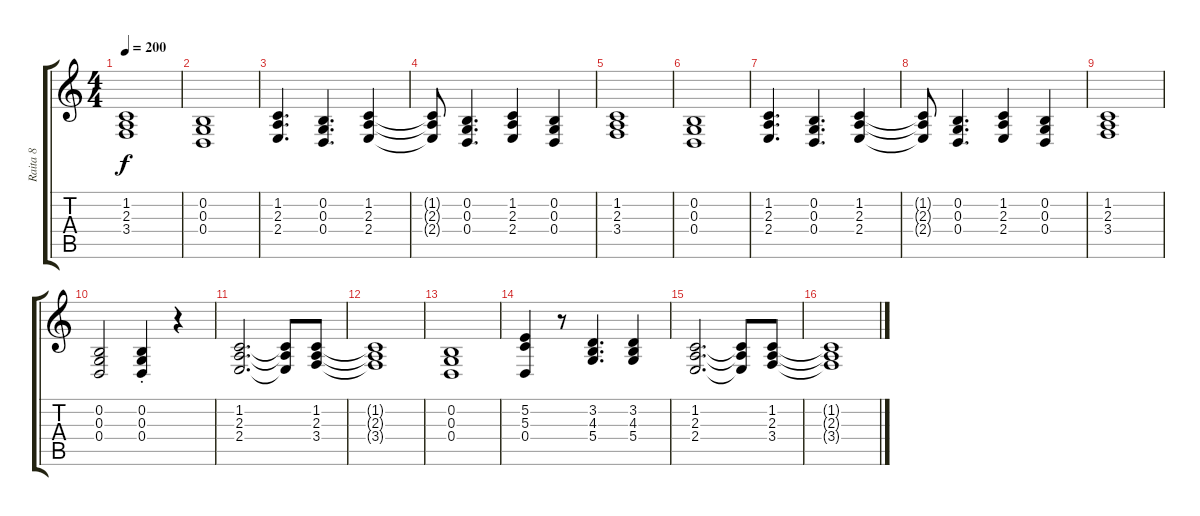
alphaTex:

\track ("Raita 8" "Raita 8") {instrument pad3polysynth}
\staff {score tabs}
\tuning (E4 B3 G3 D3 A2 E2) {hide}
\ts (4 4)
\tempo 200
\clef g2
\ks c
(1.2 2.3 3.4).1{dy f} |
(0.2 0.3 0.4).1 |
(1.2 2.3 2.4).4{d} (0.2 0.3 0.4).4{d} (1.2 2.3 2.4).4 |
(1.2{t} 2.3{t} 2.4{t}).8 (0.2 0.3 0.4).4{d} (1.2 2.3 2.4).4 (0.2 0.3 0.4).4 |
(1.2 2.3 3.4).1 |
(0.2 0.3 0.4).1 |
(1.2 2.3 2.4).4{d} (0.2 0.3 0.4).4{d} (1.2 2.3 2.4).4 |
(1.2{t} 2.3{t} 2.4{t}).8 (0.2 0.3 0.4).4{d} (1.2 2.3 2.4).4 (0.2 0.3 0.4).4 |
(1.2 2.3 3.4).1 |
(0.2 0.3 0.4).2 (0.2{st} 0.3{st} 0.4{st}).4 r.4 |
(1.2 2.3 2.4).2{d} (1.2{t} 2.3{t} 2.4{t}).8 (1.2 2.3 3.4).8 |
(1.2{t} 2.3{t} 3.4{t}).1 |
(0.2 0.3 0.4).1 |
(5.2 5.3 0.4).4 r.8 (3.2 4.3 5.4).4{d} (3.2 4.3 5.4).4 |
(1.2 2.3 2.4).2{d} (1.2{t} 2.3{t} 2.4{t}).8 (1.2 2.3 3.4).8 |
(1.2{t} 2.3{t} 3.4{t}).1
